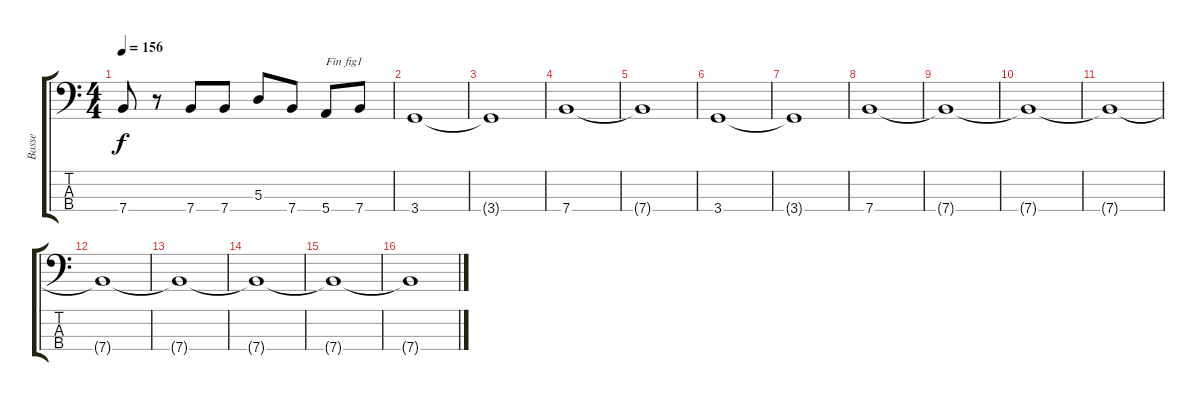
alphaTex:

\track ("Basse" "Basse") {instrument electricbasspick}
\staff {score tabs}
\tuning (G2 D2 A1 E1) {hide}
\ts (4 4)
\tempo 156
\clef f4
\ks c
7.4.8{dy f} r.8 7.4.8 7.4.8 5.3.8 7.4.8 5.4.8{txt "Fin fig1"} 7.4.8 |
3.4.1 |
3.4{t}.1 |
7.4.1 |
7.4{t}.1 |
3.4.1 |
3.4{t}.1 |
7.4.1 |
7.4{t}.1 |
7.4{t}.1 |
7.4{t}.1 |
7.4{t}.1 |
7.4{t}.1 |
7.4{t}.1 |
7.4{t}.1 |
7.4{t}.1
